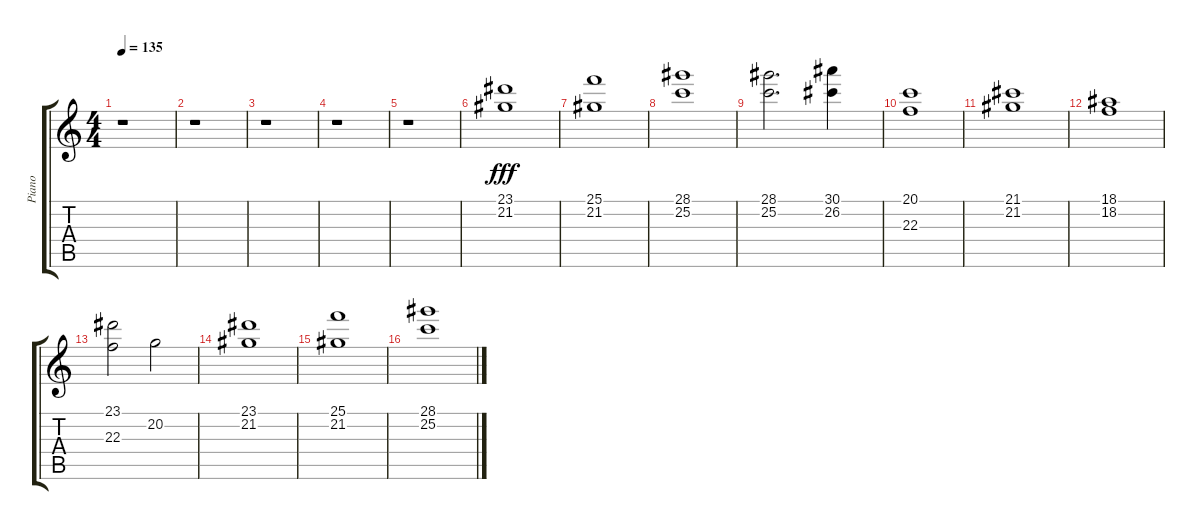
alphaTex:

\track ("Piano" "Piano") {instrument acousticgrandpiano}
\staff {score tabs}
\tuning (E4 B3 G3 D3 A2 E2) {hide}
\ts (4 4)
\tempo 135
\clef g2
\ks c
r.1{dy fff} |
r.1 |
r.1 |
r.1 |
r.1 |
(23.1 21.2).1 |
(25.1 21.2).1 |
(28.1 25.2).1 |
(28.1 25.2).2{d} (30.1 26.2).4 |
(20.1 22.3).1 |
(21.1 21.2).1 |
(18.1 18.2).1 |
(23.1 22.3).2 20.2.2 |
(23.1 21.2).1 |
(25.1 21.2).1 |
(28.1 25.2).1
